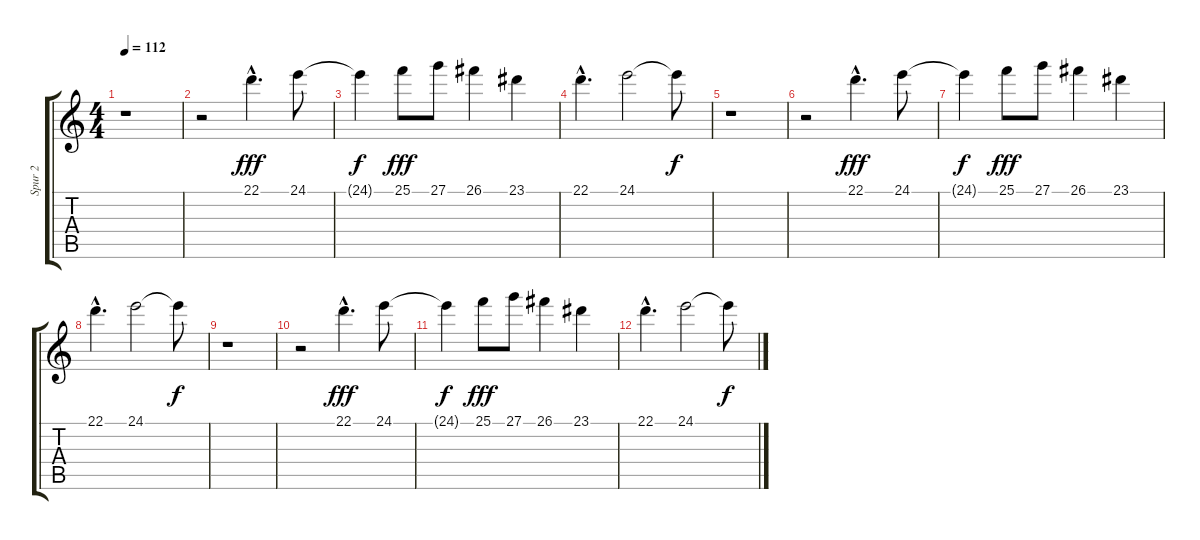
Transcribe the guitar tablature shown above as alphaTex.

\track ("Spur 2" "Spur 2") {instrument reedorgan}
\staff {score tabs}
\tuning (E4 B3 G3 D3 A2 E2) {hide}
\ts (4 4)
\tempo 112
\clef g2
\ks c
r.1{dy f} |
r.2 22.1{hac}.4{d dy fff} 24.1.8 |
24.1{t}.4{dy f} 25.1.8{dy fff} 27.1.8 26.1.4 23.1.4 |
22.1{hac}.4{d} 24.1.2 24.1{t}.8{dy f} |
r.1 |
r.2 22.1{hac}.4{d dy fff} 24.1.8 |
24.1{t}.4{dy f} 25.1.8{dy fff} 27.1.8 26.1.4 23.1.4 |
22.1{hac}.4{d} 24.1.2 24.1{t}.8{dy f} |
r.1 |
r.2 22.1{hac}.4{d dy fff} 24.1.8 |
24.1{t}.4{dy f} 25.1.8{dy fff} 27.1.8 26.1.4 23.1.4 |
22.1{hac}.4{d} 24.1.2 24.1{t}.8{dy f}
